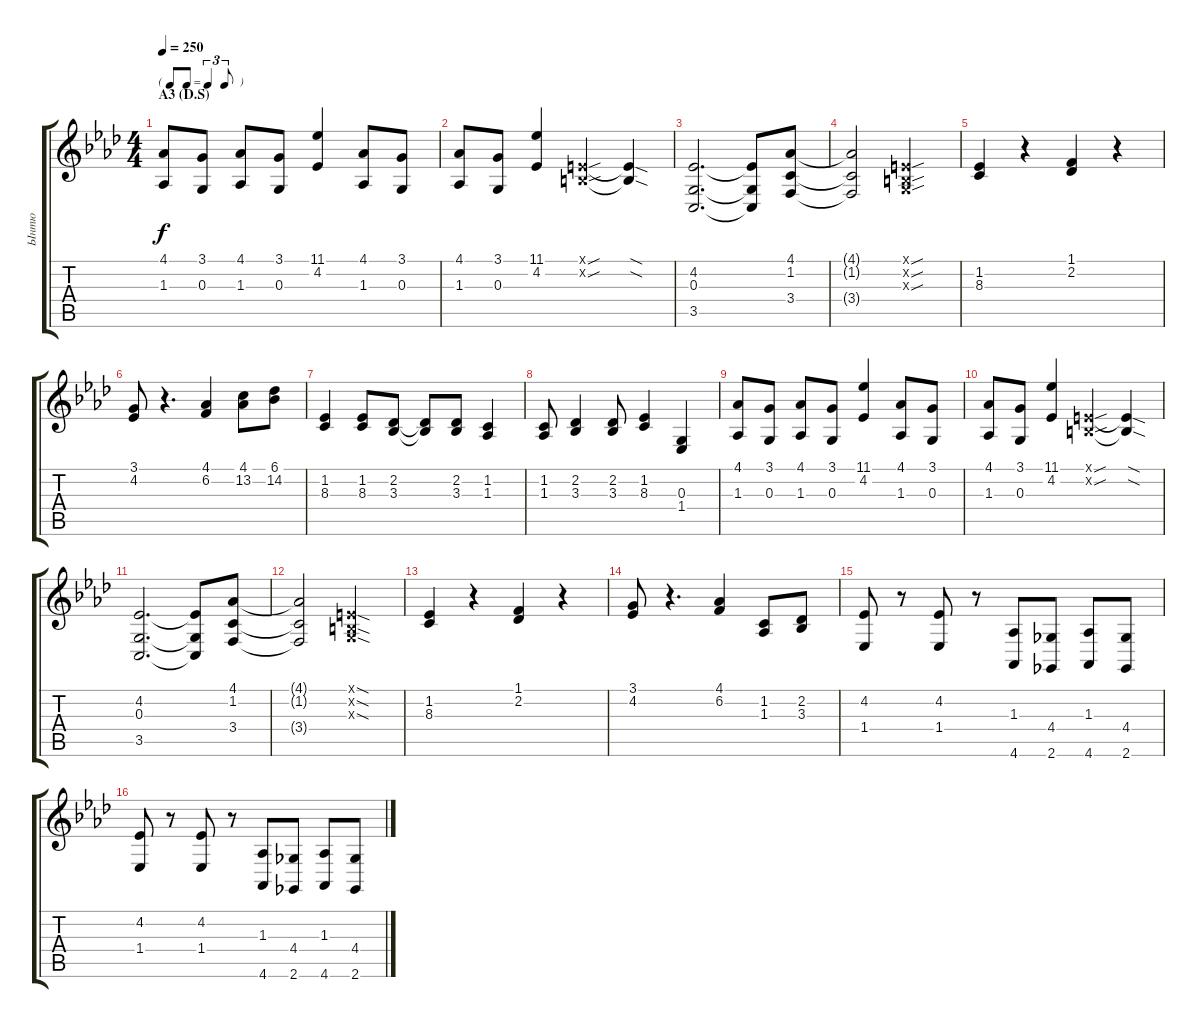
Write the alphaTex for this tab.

\track ("Ынтю" "Ынтю") {instrument drawbarorgan}
\staff {score tabs}
\tuning (E4 B3 G3 D3 A2 E2) {hide}
\ts (4 4)
\tf triplet8th
\section ("" "A3 (D.S)")
\tempo 250
\clef g2
\ks ab
(4.1 1.3).8{dy f} (3.1 0.3).8 (4.1 1.3).8 (3.1 0.3).8 (11.1 4.2).4 (4.1 1.3).8 (3.1 0.3).8 |
(4.1 1.3).8 (3.1 0.3).8 (11.1 4.2).4 (0.1{sou x} 0.2{sou x}).4 (0.1{sod t} 0.2{sod t}).4 |
(4.2 0.3 3.5).2{d} (4.2{t} 0.3{t} 3.5{t}).8 (4.1 1.2 3.4).8 |
(4.1{t} 1.2{t} 3.4{t}).2 (0.1{sou x} 0.2{sou x} 0.3{sou x}).2 |
(1.2 8.3).4 r.4 (1.1 2.2).4 r.4 |
(3.1 4.2).8 r.4{d} (4.1 6.2).4 (4.1 13.2).8 (6.1 14.2).8 |
(1.2 8.3).4 (1.2 8.3).8 (2.2 3.3).8 (2.2{t} 3.3{t}).8 (2.2 3.3).8 (1.2 1.3).4 |
(1.2 1.3).8 (2.2 3.3).4 (2.2 3.3).8 (1.2 8.3).4 (0.3 1.4).4 |
(4.1 1.3).8 (3.1 0.3).8 (4.1 1.3).8 (3.1 0.3).8 (11.1 4.2).4 (4.1 1.3).8 (3.1 0.3).8 |
(4.1 1.3).8 (3.1 0.3).8 (11.1 4.2).4 (0.1{sou x} 0.2{sou x}).4 (0.1{sod t} 0.2{sod t}).4 |
(4.2 0.3 3.5).2{d} (4.2{t} 0.3{t} 3.5{t}).8 (4.1 1.2 3.4).8 |
(4.1{t} 1.2{t} 3.4{t}).2 (0.1{sod x} 0.2{sod x} 0.3{sod x}).2 |
(1.2 8.3).4 r.4 (1.1 2.2).4 r.4 |
(3.1 4.2).8 r.4{d} (4.1 6.2).4 (1.2 1.3).8 (2.2 3.3).8 |
(4.2 1.4).8 r.8 (4.2 1.4).8 r.8 (1.3 4.6).8 (4.4 2.6).8 (1.3 4.6).8 (4.4 2.6).8 |
(4.2 1.4).8 r.8 (4.2 1.4).8 r.8 (1.3 4.6).8 (4.4 2.6).8 (1.3 4.6).8 (4.4 2.6).8
